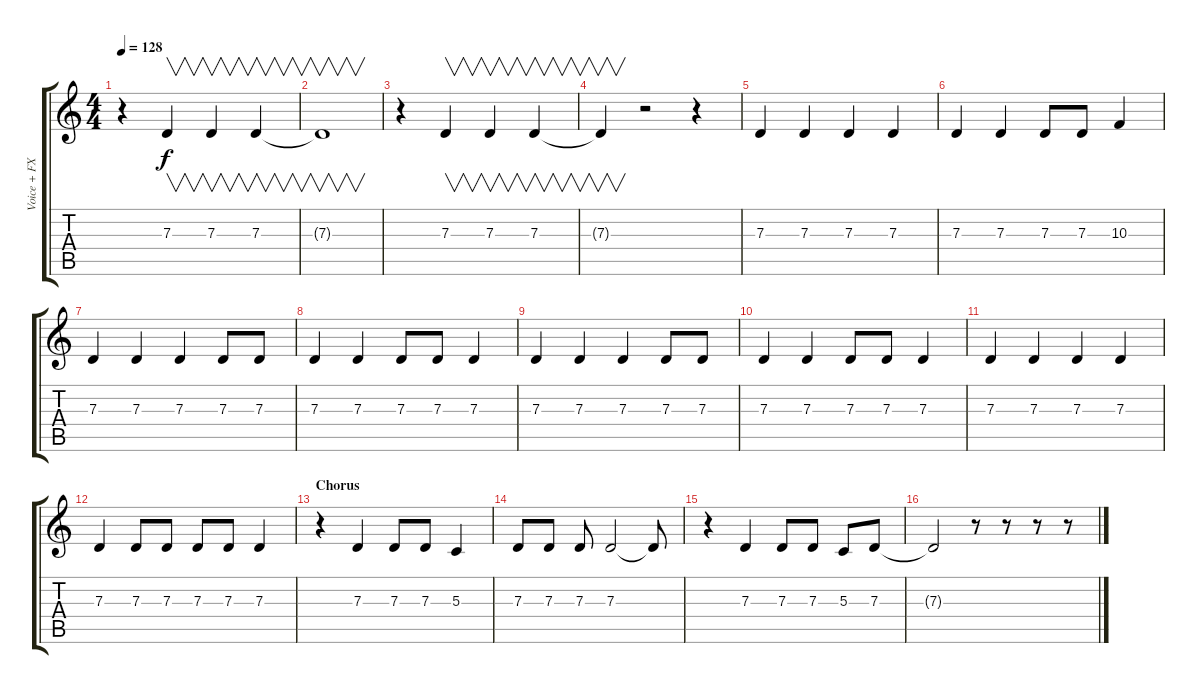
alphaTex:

\track ("Voice + FX" "Voice + FX") {instrument lead2sawtooth}
\staff {score tabs}
\tuning (E4 B3 G3 D3 A2 E2) {hide}
\ts (4 4)
\tempo 128
\clef g2
\ks c
r.4{dy f} 7.3.4{v balance 0} 7.3.4{v balance 16} 7.3.4{v balance 8} |
7.3{t}.1{v} |
r.4 7.3.4{v balance 0} 7.3.4{v balance 16} 7.3.4{v balance 8} |
7.3{t}.4{v} r.2 r.4 |
7.3.4{instrument tangoaccordion} 7.3.4 7.3.4 7.3.4 |
7.3.4 7.3.4 7.3.8 7.3.8 10.3.4 |
7.3.4 7.3.4 7.3.4 7.3.8 7.3.8 |
7.3.4 7.3.4 7.3.8 7.3.8 7.3.4 |
7.3.4 7.3.4 7.3.4 7.3.8 7.3.8 |
7.3.4 7.3.4 7.3.8 7.3.8 7.3.4 |
7.3.4 7.3.4 7.3.4 7.3.4 |
7.3.4 7.3.8 7.3.8 7.3.8 7.3.8 7.3.4 |
\section ("" "Chorus")
r.4 7.3.4 7.3.8 7.3.8 5.3.4 |
7.3.8 7.3.8 7.3.8 7.3.2 7.3{t}.8 |
r.4 7.3.4 7.3.8 7.3.8 5.3.8 7.3.8 |
7.3{t}.2 r.8 r.8 r.8 r.8
